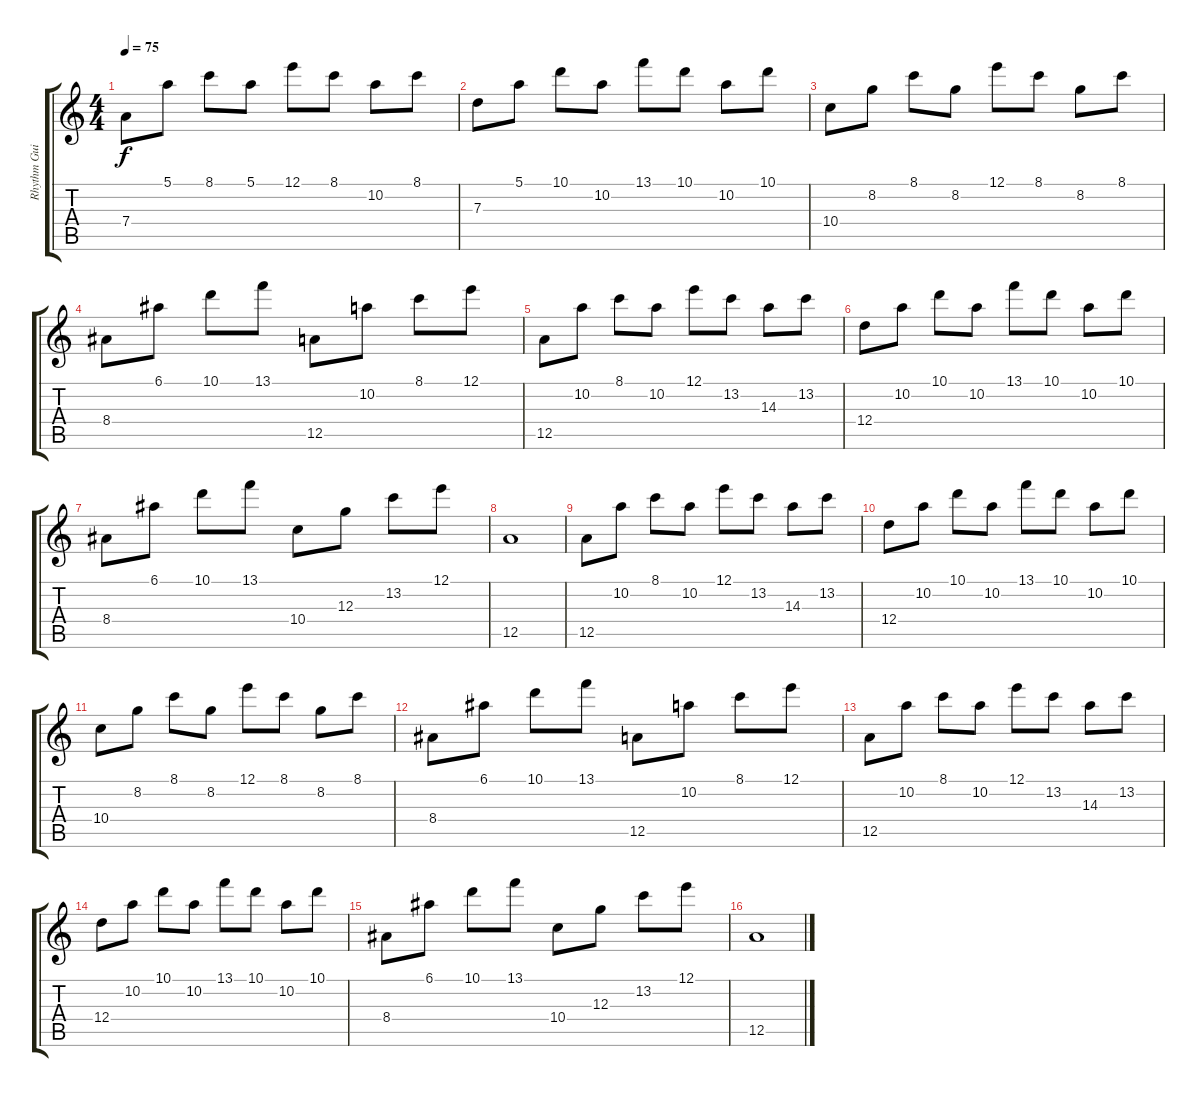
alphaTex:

\track ("Rhythm Guitar #2" "Rhythm Gui") {instrument acousticguitarsteel}
\staff {score tabs}
\tuning (E4 B3 G3 D3 A2 E2) {hide}
\ts (4 4)
\tempo 75
\clef g2
\ks c
7.4.8{dy f instrument acousticguitarsteel} 5.1.8 8.1.8 5.1.8 12.1.8 8.1.8 10.2.8 8.1.8 |
7.3.8 5.1.8 10.1.8 10.2.8 13.1.8 10.1.8 10.2.8 10.1.8 |
10.4.8 8.2.8 8.1.8 8.2.8 12.1.8 8.1.8 8.2.8 8.1.8 |
8.4.8 6.1.8 10.1.8 13.1.8 12.5.8 10.2.8 8.1.8 12.1.8 |
12.5.8 10.2.8 8.1.8 10.2.8 12.1.8 13.2.8 14.3.8 13.2.8 |
12.4.8 10.2.8 10.1.8 10.2.8 13.1.8 10.1.8 10.2.8 10.1.8 |
8.4.8 6.1.8 10.1.8 13.1.8 10.4.8 12.3.8 13.2.8 12.1.8 |
12.5.1 |
12.5.8 10.2.8 8.1.8 10.2.8 12.1.8 13.2.8 14.3.8 13.2.8 |
12.4.8 10.2.8 10.1.8 10.2.8 13.1.8 10.1.8 10.2.8 10.1.8 |
10.4.8 8.2.8 8.1.8 8.2.8 12.1.8 8.1.8 8.2.8 8.1.8 |
8.4.8 6.1.8 10.1.8 13.1.8 12.5.8 10.2.8 8.1.8 12.1.8 |
12.5.8 10.2.8 8.1.8 10.2.8 12.1.8 13.2.8 14.3.8 13.2.8 |
12.4.8 10.2.8 10.1.8 10.2.8 13.1.8 10.1.8 10.2.8 10.1.8 |
8.4.8 6.1.8 10.1.8 13.1.8 10.4.8 12.3.8 13.2.8 12.1.8 |
12.5.1
